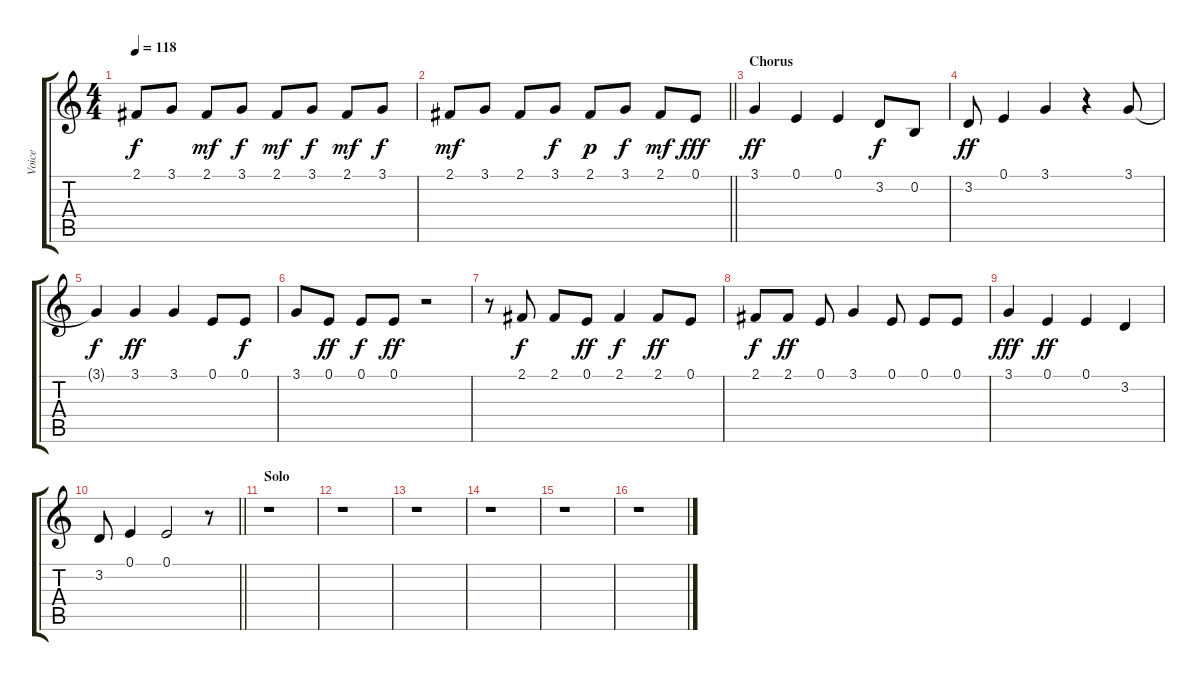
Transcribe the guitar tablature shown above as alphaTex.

\track ("Voice" "Voice") {instrument synthvoice}
\staff {score tabs}
\tuning (E4 B3 G3 D3 A2 E2) {hide}
\ts (4 4)
\tempo 118
\clef g2
\ks c
2.1{t}.8{dy f} 3.1.8 2.1.8{dy mf} 3.1.8{dy f} 2.1.8{dy mf} 3.1.8{dy f} 2.1.8{dy mf} 3.1.8{dy f} |
\barLineRight lightlight
2.1.8{dy mf} 3.1.8 2.1.8 3.1.8{dy f} 2.1.8{dy p} 3.1.8{dy f} 2.1.8{dy mf} 0.1.8{dy fff} |
\section ("" "Chorus")
3.1.4{dy ff} 0.1.4 0.1.4 3.2.8{dy f} 0.2.8 |
3.2.8{dy ff} 0.1.4 3.1.4 r.4 3.1.8 |
3.1{t}.4{dy f} 3.1.4{dy ff} 3.1.4 0.1.8 0.1.8{dy f} |
3.1.8 0.1.8{dy ff} 0.1.8{dy f} 0.1.8{dy ff} r.2 |
r.8 2.1.8{dy f} 2.1.8 0.1.8{dy ff} 2.1.4{dy f} 2.1.8{dy ff} 0.1.8 |
2.1.8{dy f} 2.1.8{dy ff} 0.1.8 3.1.4 0.1.8 0.1.8 0.1.8 |
3.1.4{dy fff} 0.1.4{dy ff} 0.1.4 3.2.4 |
\barLineRight lightlight
3.2.8 0.1.4 0.1.2 r.8 |
\section ("" "Solo")
r.1 |
r.1 |
r.1 |
r.1 |
r.1 |
r.1
